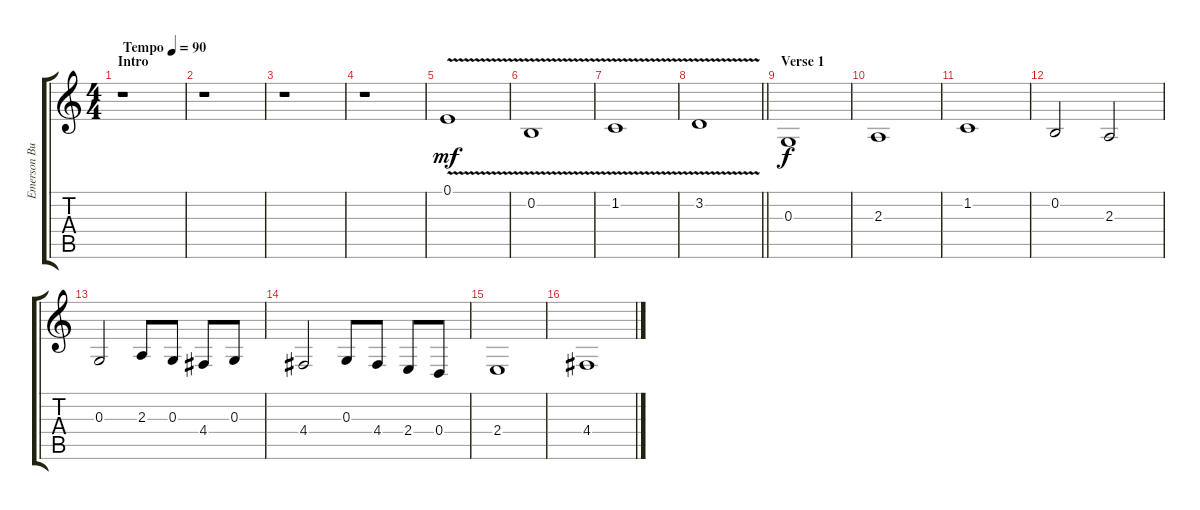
\track ("Emerson Burton (Keyboard)" "Emerson Bu") {instrument violin}
\staff {score tabs}
\tuning (E4 B3 G3 D3 A2 E2) {hide}
\ts (4 4)
\section ("" "Intro")
\tempo (90 "Tempo")
\clef g2
\ks c
r.1{dy mf instrument violin} |
r.1 |
r.1 |
r.1 |
0.1{v}.1 |
0.2{v}.1 |
1.2{v}.1 |
\barLineRight lightlight
3.2{v}.1 |
\section ("" "Verse 1")
0.3.1{dy f} |
2.3.1 |
1.2.1 |
0.2.2 2.3.2 |
0.3.2 2.3.8 0.3.8 4.4.8 0.3.8 |
4.4.2 0.3.8 4.4.8 2.4.8 0.4.8 |
2.4.1 |
4.4.1
